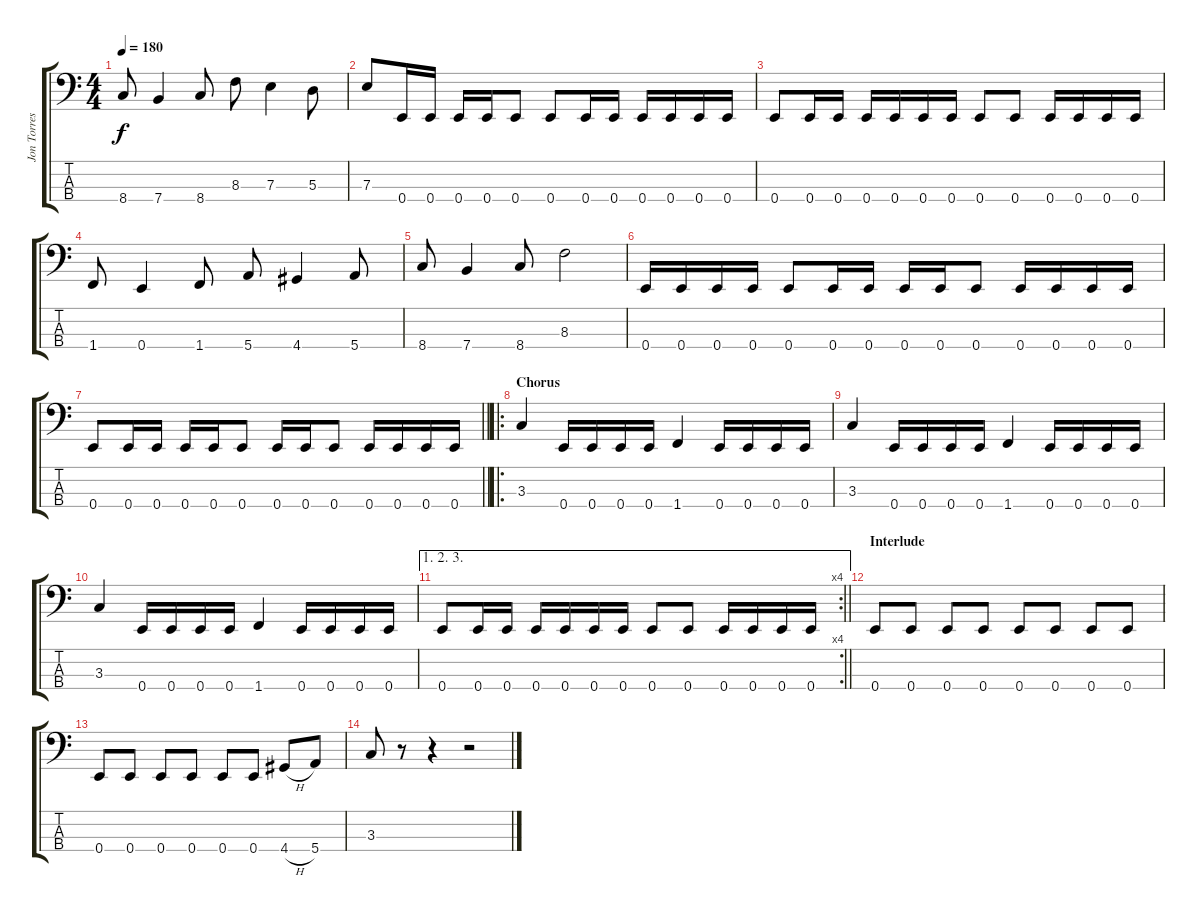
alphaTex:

\track ("Jon Torres" "Jon Torres") {instrument electricbasspick}
\staff {score tabs}
\tuning (G2 D2 A1 E1) {hide}
\ts (4 4)
\tempo 180
\clef f4
\ks c
8.4.8{dy f} 7.4.4 8.4.8 8.3.8 7.3.4 5.3.8 |
7.3.8 0.4.16 0.4.16 0.4.16 0.4.16 0.4.8 0.4.8 0.4.16 0.4.16 0.4.16 0.4.16 0.4.16 0.4.16 |
0.4.8 0.4.16 0.4.16 0.4.16 0.4.16 0.4.16 0.4.16 0.4.8 0.4.8 0.4.16 0.4.16 0.4.16 0.4.16 |
1.4.8 0.4.4 1.4.8 5.4.8 4.4.4 5.4.8 |
8.4.8 7.4.4 8.4.8 8.3.2 |
0.4.16 0.4.16 0.4.16 0.4.16 0.4.8 0.4.16 0.4.16 0.4.16 0.4.16 0.4.8 0.4.16 0.4.16 0.4.16 0.4.16 |
\barLineRight lightlight
0.4.8 0.4.16 0.4.16 0.4.16 0.4.16 0.4.8 0.4.16 0.4.16 0.4.8 0.4.16 0.4.16 0.4.16 0.4.16 |
\ro
\section ("" "Chorus")
3.3.4 0.4.16 0.4.16 0.4.16 0.4.16 1.4.4 0.4.16 0.4.16 0.4.16 0.4.16 |
3.3.4 0.4.16 0.4.16 0.4.16 0.4.16 1.4.4 0.4.16 0.4.16 0.4.16 0.4.16 |
3.3.4 0.4.16 0.4.16 0.4.16 0.4.16 1.4.4 0.4.16 0.4.16 0.4.16 0.4.16 |
\ae (1 2 3)
\rc 4
\barLineRight lightlight
0.4.8 0.4.16 0.4.16 0.4.16 0.4.16 0.4.16 0.4.16 0.4.8 0.4.8 0.4.16 0.4.16 0.4.16 0.4.16 |
\section ("" "Interlude")
0.4.8 0.4.8 0.4.8 0.4.8 0.4.8 0.4.8 0.4.8 0.4.8 |
0.4.8 0.4.8 0.4.8 0.4.8 0.4.8 0.4.8 4.4{h}.8 5.4.8 |
3.3.8 r.8 r.4 r.2
